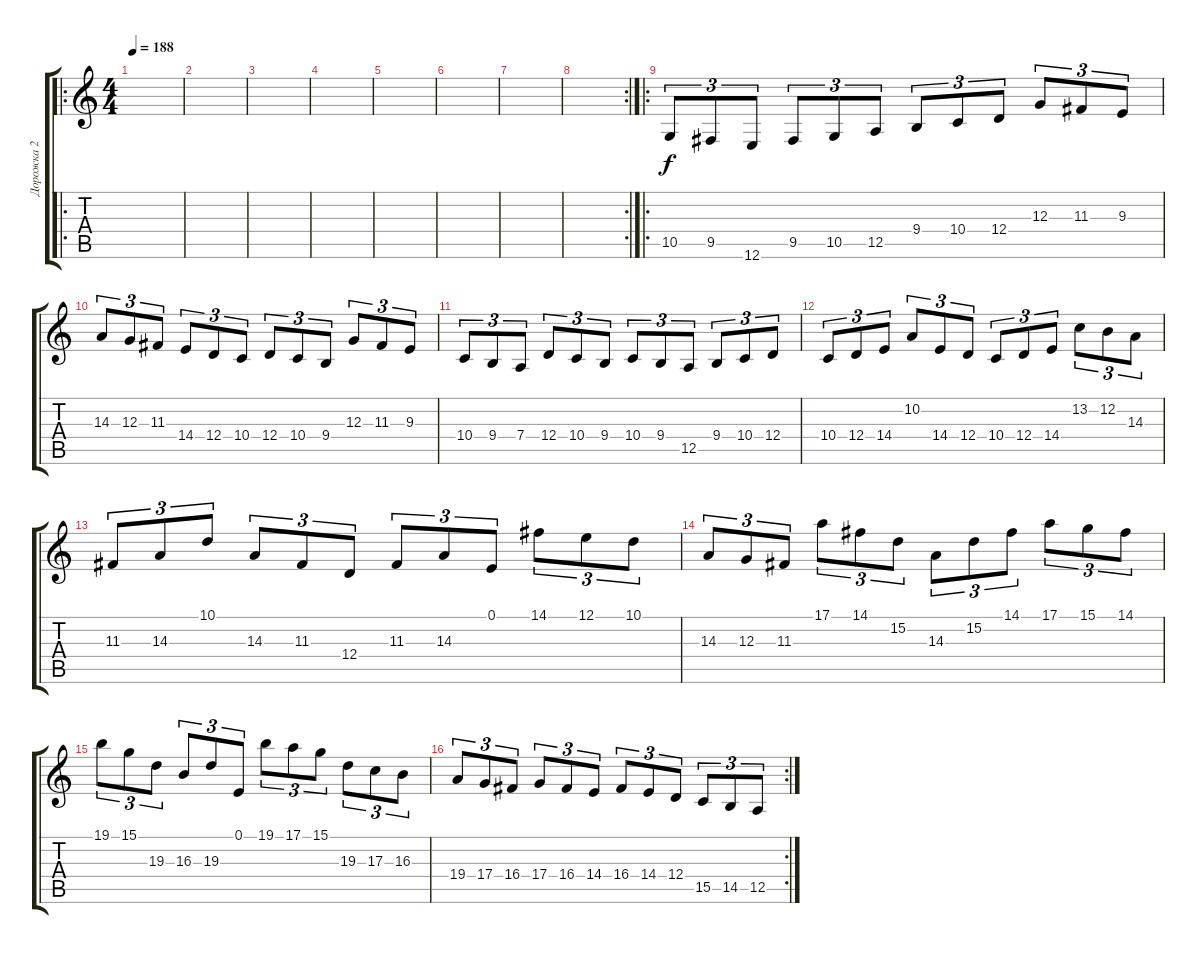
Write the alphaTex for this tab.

\track ("Дорожка 2" "Дорожка 2") {instrument musicbox}
\staff {score tabs}
\tuning (E4 B3 G3 D3 A2 E2) {hide}
\ro
\ts (4 4)
\tempo 188
\clef g2
\ks c
|
|
|
|
|
|
|
\rc 2
|
\ro
10.5.8{tu (3 2)} 9.5.8{tu (3 2)} 12.6.8{tu (3 2)} 9.5.8{tu (3 2)} 10.5.8{tu (3 2)} 12.5.8{tu (3 2)} 9.4.8{tu (3 2)} 10.4.8{tu (3 2)} 12.4.8{tu (3 2)} 12.3.8{tu (3 2)} 11.3.8{tu (3 2)} 9.3.8{tu (3 2)} |
14.3.8{tu (3 2)} 12.3.8{tu (3 2)} 11.3.8{tu (3 2)} 14.4.8{tu (3 2)} 12.4.8{tu (3 2)} 10.4.8{tu (3 2)} 12.4.8{tu (3 2)} 10.4.8{tu (3 2)} 9.4.8{tu (3 2)} 12.3.8{tu (3 2)} 11.3.8{tu (3 2)} 9.3.8{tu (3 2)} |
10.4.8{tu (3 2)} 9.4.8{tu (3 2)} 7.4.8{tu (3 2)} 12.4.8{tu (3 2)} 10.4.8{tu (3 2)} 9.4.8{tu (3 2)} 10.4.8{tu (3 2)} 9.4.8{tu (3 2)} 12.5.8{tu (3 2)} 9.4.8{tu (3 2)} 10.4.8{tu (3 2)} 12.4.8{tu (3 2)} |
10.4.8{tu (3 2)} 12.4.8{tu (3 2)} 14.4.8{tu (3 2)} 10.2.8{tu (3 2)} 14.4.8{tu (3 2)} 12.4.8{tu (3 2)} 10.4.8{tu (3 2)} 12.4.8{tu (3 2)} 14.4.8{tu (3 2)} 13.2.8{tu (3 2)} 12.2.8{tu (3 2)} 14.3.8{tu (3 2)} |
11.3.8{tu (3 2)} 14.3.8{tu (3 2)} 10.1.8{tu (3 2)} 14.3.8{tu (3 2)} 11.3.8{tu (3 2)} 12.4.8{tu (3 2)} 11.3.8{tu (3 2)} 14.3.8{tu (3 2)} 0.1.8{tu (3 2)} 14.1.8{tu (3 2)} 12.1.8{tu (3 2)} 10.1.8{tu (3 2)} |
14.3.8{tu (3 2)} 12.3.8{tu (3 2)} 11.3.8{tu (3 2)} 17.1.8{tu (3 2)} 14.1.8{tu (3 2)} 15.2.8{tu (3 2)} 14.3.8{tu (3 2)} 15.2.8{tu (3 2)} 14.1.8{tu (3 2)} 17.1.8{tu (3 2)} 15.1.8{tu (3 2)} 14.1.8{tu (3 2)} |
19.1.8{tu (3 2)} 15.1.8{tu (3 2)} 19.3.8{tu (3 2)} 16.3.8{tu (3 2)} 19.3.8{tu (3 2)} 0.1.8{tu (3 2)} 19.1.8{tu (3 2)} 17.1.8{tu (3 2)} 15.1.8{tu (3 2)} 19.3.8{tu (3 2)} 17.3.8{tu (3 2)} 16.3.8{tu (3 2)} |
\rc 2
19.4.8{tu (3 2)} 17.4.8{tu (3 2)} 16.4.8{tu (3 2)} 17.4.8{tu (3 2)} 16.4.8{tu (3 2)} 14.4.8{tu (3 2)} 16.4.8{tu (3 2)} 14.4.8{tu (3 2)} 12.4.8{tu (3 2)} 15.5.8{tu (3 2)} 14.5.8{tu (3 2)} 12.5.8{tu (3 2)}
